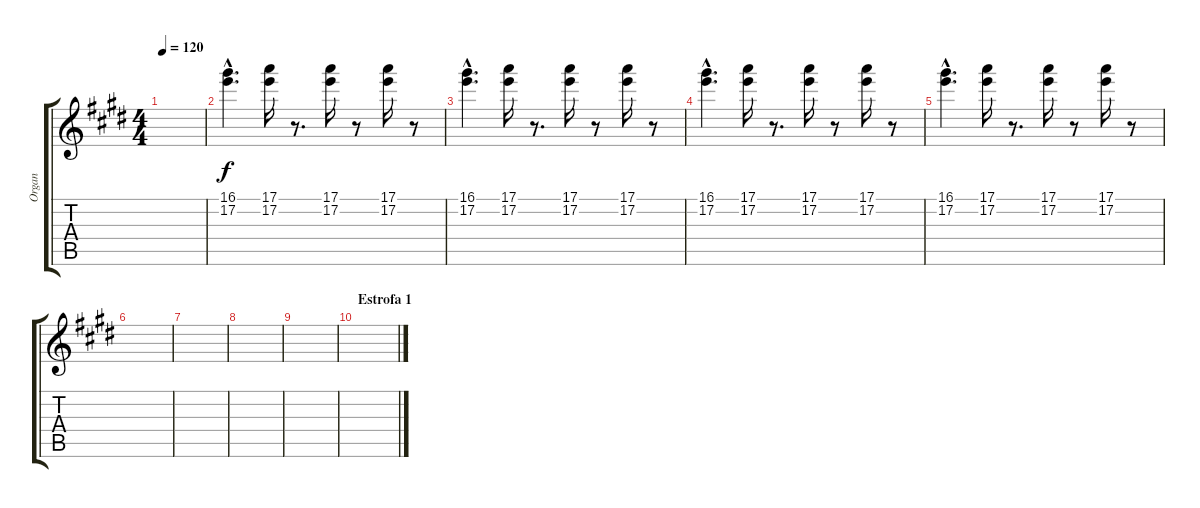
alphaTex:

\track ("Organ" "Organ") {instrument drawbarorgan}
\staff {score tabs}
\tuning (E5 B4 G4 D4 A3 E3) {hide}
\ts (4 4)
\tempo 120
\clef g2
\ks e
|
(16.1{hac} 17.2{hac}).4{d} (17.1 17.2).16 r.8{d} (17.1 17.2).16 r.8 (17.1 17.2).16 r.8 |
(16.1{hac} 17.2{hac}).4{d} (17.1 17.2).16 r.8{d} (17.1 17.2).16 r.8 (17.1 17.2).16 r.8 |
(16.1{hac} 17.2{hac}).4{d} (17.1 17.2).16 r.8{d} (17.1 17.2).16 r.8 (17.1 17.2).16 r.8 |
(16.1{hac} 17.2{hac}).4{d} (17.1 17.2).16 r.8{d} (17.1 17.2).16 r.8 (17.1 17.2).16 r.8 |
|
|
|
|
\section ("" "Estrofa 1")
